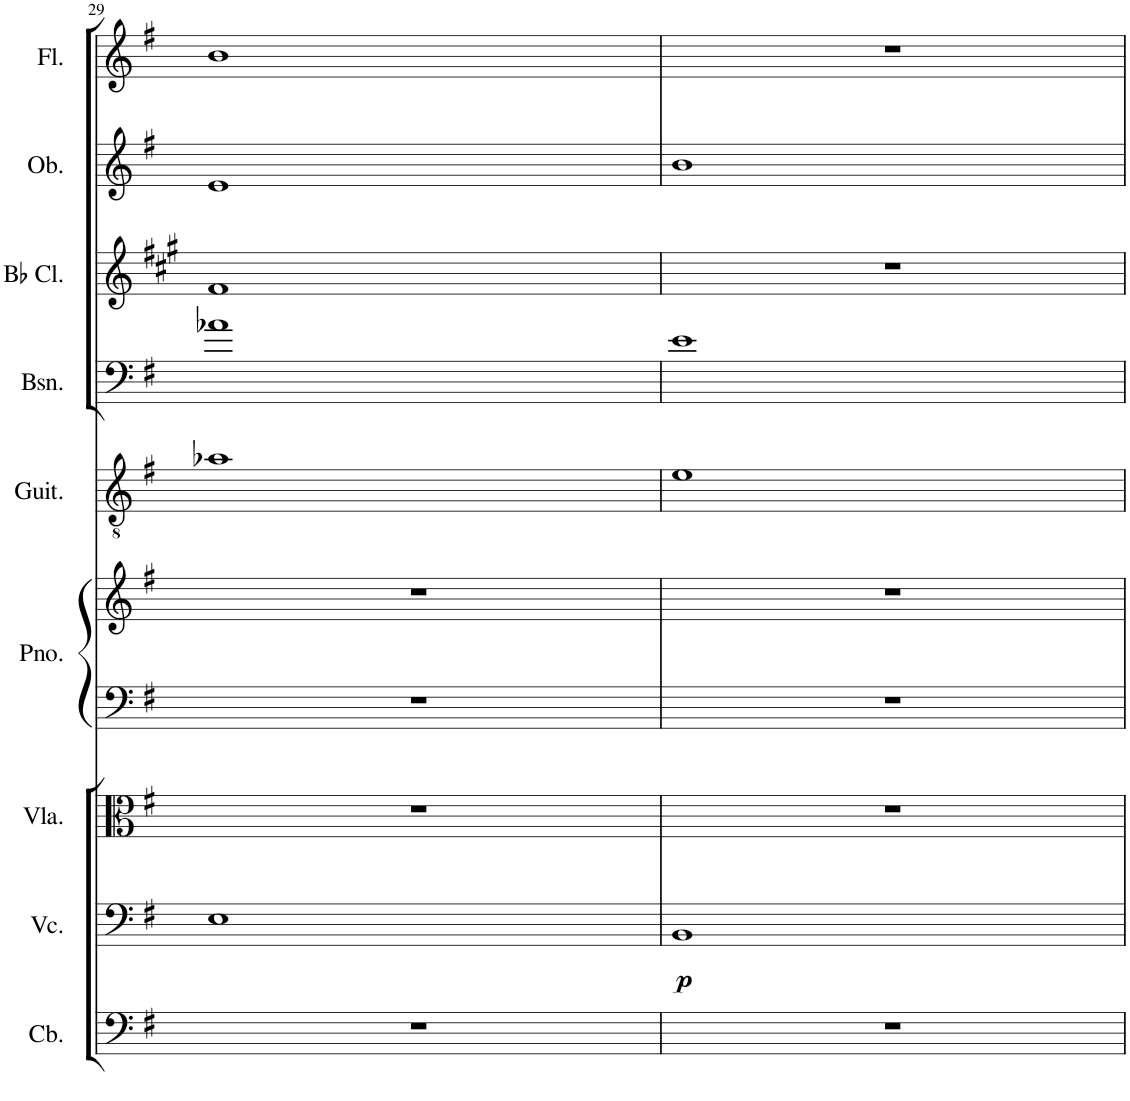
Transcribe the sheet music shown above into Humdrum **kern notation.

**kern	**kern	**dynam	**kern	**kern	**kern	**kern	**kern	**kern	**kern	**kern
*part9	*part8	*part8	*part7	*part6	*part6	*part5	*part4	*part3	*part2	*part1
*staff10	*staff9	*staff9	*staff8	*staff7	*staff6	*staff5	*staff4	*staff3	*staff2	*staff1
*I"Contrabass	*I"Violoncello	*	*I"Viola	*I"Piano	*	*I"Classical Guitar	*I"Bassoon	*I"Bb Clarinet	*I"Oboe	*I"Flute
*I'Cb.	*I'Vc.	*	*I'Vla.	*I'Pno.	*	*I'Guit.	*I'Bsn.	*I'Bb Cl.	*I'Ob.	*I'Fl.
!!LO:PB:g=z
*clefF4	*clefF4	*	*clefC3	*clefF4	*clefG2	*clefGv2	*clefF4	*clefG2	*clefG2	*clefG2
*Trd7c12	*	*	*	*	*	*	*	*Trd1c2	*	*
*k[f#]	*k[f#]	*	*k[f#]	*k[f#]	*k[f#]	*k[f#]	*k[f#]	*k[f#c#g#]	*k[f#]	*k[f#]
*M4/4	*M4/4	*	*M4/4	*M4/4	*M4/4	*M4/4	*M4/4	*M4/4	*M4/4	*M4/4
=29	=29	=29	=29	=29	=29	=29	=29	=29	=29	=29
1r	1E	.	1r	1r	1r	1a-X	1a-X	1f#	1e	1b
=30	=30	=30	=30	=30	=30	=30	=30	=30	=30	=30
!	!	!LO:DY:b	!	!	!	!	!	!	!	!
1r	1BB	p	1r	1r	1r	1e	1e	1r	1b	1r
=	=	=	=	=	=	=	=	=	=	=
*-	*-	*-	*-	*-	*-	*-	*-	*-	*-	*-
